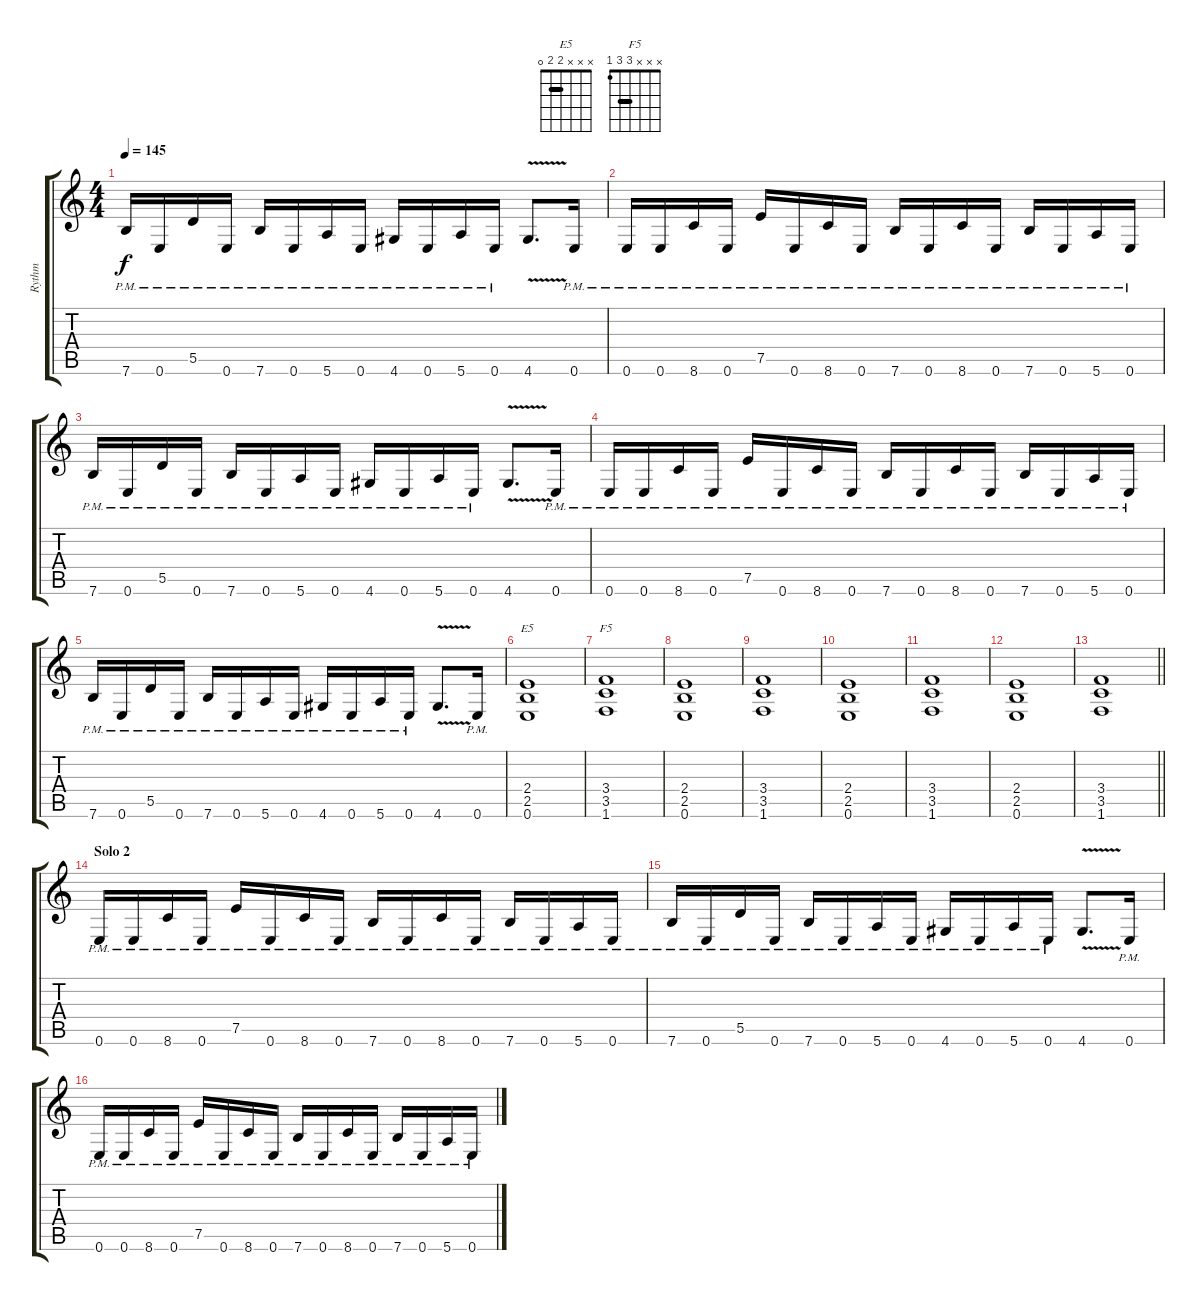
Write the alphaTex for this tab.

\track ("Rythm" "Rythm") {instrument distortionguitar}
\staff {score tabs}
\tuning (E4 B3 G3 D3 A2 E2) {hide}
\chord ("E5" x x x 2 2 0) {barre 2}
\chord ("F5" x x x 3 3 1) {barre 3}
\ts (4 4)
\tempo 145
\clef g2
\ks c
7.6{pm}.16{dy f} 0.6{pm}.16 5.5{pm}.16 0.6{pm}.16 7.6{pm}.16 0.6{pm}.16 5.6{pm}.16 0.6{pm}.16 4.6{pm}.16 0.6{pm}.16 5.6{pm}.16 0.6{pm}.16 4.6{v}.8{d} 0.6{pm}.16 |
0.6{pm}.16 0.6{pm}.16 8.6{pm}.16 0.6{pm}.16 7.5{pm}.16 0.6{pm}.16 8.6{pm}.16 0.6{pm}.16 7.6{pm}.16 0.6{pm}.16 8.6{pm}.16 0.6{pm}.16 7.6{pm}.16 0.6{pm}.16 5.6{pm}.16 0.6{pm}.16 |
7.6{pm}.16 0.6{pm}.16 5.5{pm}.16 0.6{pm}.16 7.6{pm}.16 0.6{pm}.16 5.6{pm}.16 0.6{pm}.16 4.6{pm}.16 0.6{pm}.16 5.6{pm}.16 0.6{pm}.16 4.6{v}.8{d} 0.6{pm}.16 |
0.6{pm}.16 0.6{pm}.16 8.6{pm}.16 0.6{pm}.16 7.5{pm}.16 0.6{pm}.16 8.6{pm}.16 0.6{pm}.16 7.6{pm}.16 0.6{pm}.16 8.6{pm}.16 0.6{pm}.16 7.6{pm}.16 0.6{pm}.16 5.6{pm}.16 0.6{pm}.16 |
7.6{pm}.16 0.6{pm}.16 5.5{pm}.16 0.6{pm}.16 7.6{pm}.16 0.6{pm}.16 5.6{pm}.16 0.6{pm}.16 4.6{pm}.16 0.6{pm}.16 5.6{pm}.16 0.6{pm}.16 4.6{v}.8{d} 0.6{pm}.16 |
(2.4 2.5 0.6).1{ch "E5"} |
(3.4 3.5 1.6).1{ch "F5"} |
(2.4 2.5 0.6).1 |
(3.4 3.5 1.6).1 |
(2.4 2.5 0.6).1 |
(3.4 3.5 1.6).1 |
(2.4 2.5 0.6).1 |
\barLineRight lightlight
(3.4 3.5 1.6).1 |
\section ("" "Solo 2")
0.6{pm}.16 0.6{pm}.16 8.6{pm}.16 0.6{pm}.16 7.5{pm}.16 0.6{pm}.16 8.6{pm}.16 0.6{pm}.16 7.6{pm}.16 0.6{pm}.16 8.6{pm}.16 0.6{pm}.16 7.6{pm}.16 0.6{pm}.16 5.6{pm}.16 0.6{pm}.16 |
7.6{pm}.16 0.6{pm}.16 5.5{pm}.16 0.6{pm}.16 7.6{pm}.16 0.6{pm}.16 5.6{pm}.16 0.6{pm}.16 4.6{pm}.16 0.6{pm}.16 5.6{pm}.16 0.6{pm}.16 4.6{v}.8{d} 0.6{pm}.16 |
0.6{pm}.16 0.6{pm}.16 8.6{pm}.16 0.6{pm}.16 7.5{pm}.16 0.6{pm}.16 8.6{pm}.16 0.6{pm}.16 7.6{pm}.16 0.6{pm}.16 8.6{pm}.16 0.6{pm}.16 7.6{pm}.16 0.6{pm}.16 5.6{pm}.16 0.6{pm}.16
